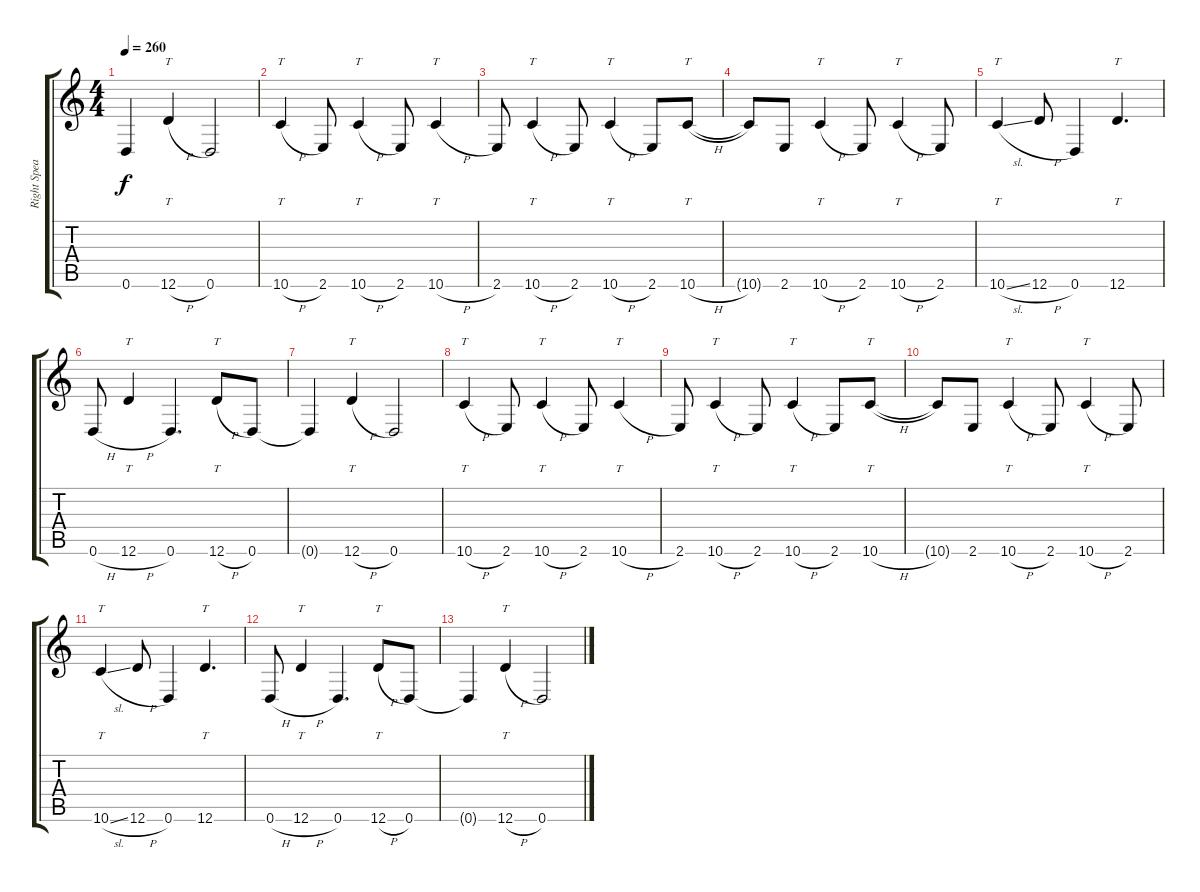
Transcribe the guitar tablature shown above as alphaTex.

\track ("Right Speaker 1" "Right Spea") {instrument distortionguitar}
\staff {score tabs}
\tuning (D4 A3 F3 C3 G2 D2) {hide}
\ts (4 4)
\tempo 260
\clef g2
\ks c
0.6{t}.4{dy f} 12.6{h}.4{tt} 0.6.2 |
10.6{h}.4{tt} 2.6.8 10.6{h}.4{tt} 2.6.8 10.6{h}.4{tt} |
2.6.8 10.6{h}.4{tt} 2.6.8 10.6{h}.4{tt} 2.6.8 10.6{h}.8{tt} |
10.6{t}.8 2.6.8 10.6{h}.4{tt} 2.6.8 10.6{h}.4{tt} 2.6.8 |
10.6{sl}.4{tt} 12.6{h}.8 0.6.4 12.6.4{tt d} |
0.6{h}.8 12.6{h}.4{tt} 0.6.4{d} 12.6{h}.8{tt} 0.6.8 |
0.6{t}.4 12.6{h}.4{tt} 0.6.2 |
10.6{h}.4{tt} 2.6.8 10.6{h}.4{tt} 2.6.8 10.6{h}.4{tt} |
2.6.8 10.6{h}.4{tt} 2.6.8 10.6{h}.4{tt} 2.6.8 10.6{h}.8{tt} |
10.6{t}.8 2.6.8 10.6{h}.4{tt} 2.6.8 10.6{h}.4{tt} 2.6.8 |
10.6{sl}.4{tt} 12.6{h}.8 0.6.4 12.6.4{tt d} |
0.6{h}.8 12.6{h}.4{tt} 0.6.4{d} 12.6{h}.8{tt} 0.6.8 |
0.6{t}.4 12.6{h}.4{tt} 0.6.2
